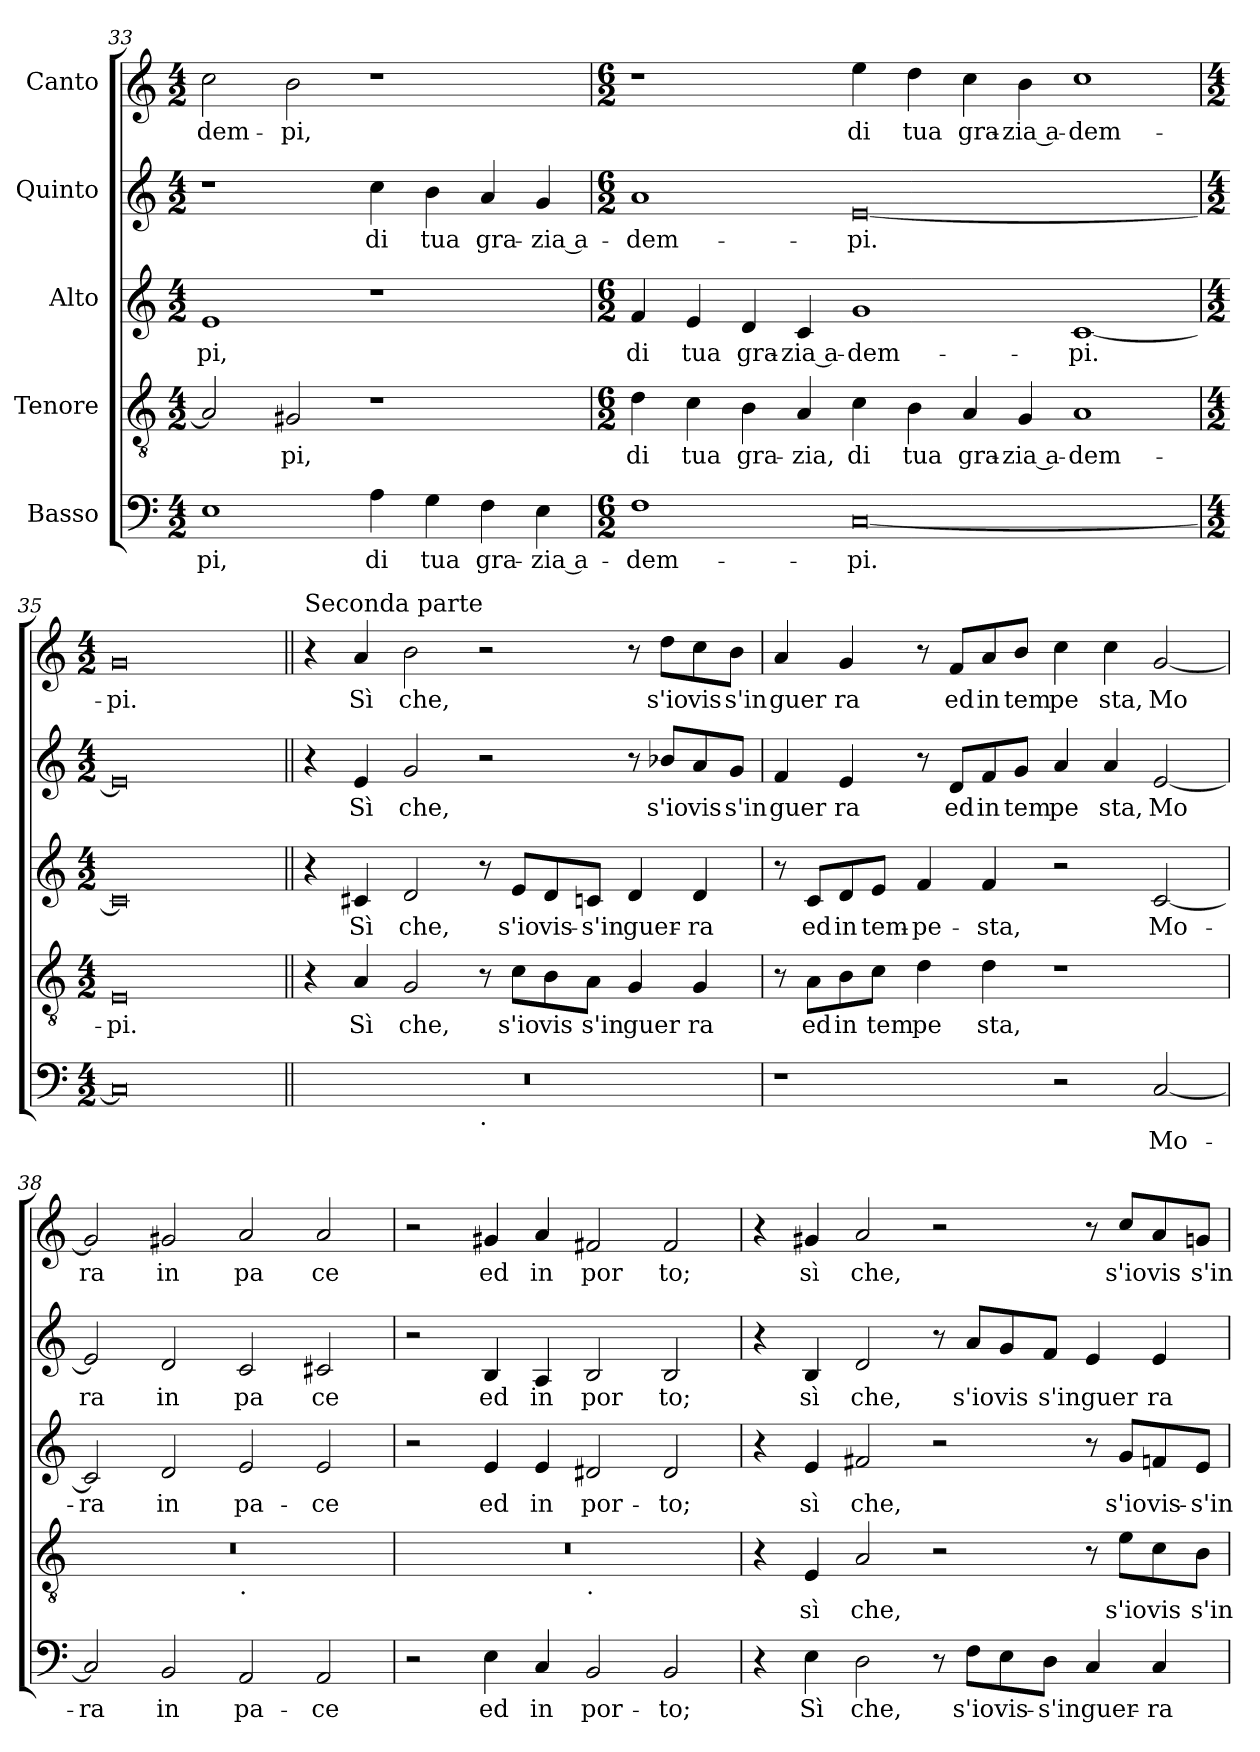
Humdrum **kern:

**kern	**text	**kern	**text	**kern	**text	**kern	**text	**kern	**text
*part5	*part5	*part4	*part4	*part3	*part3	*part2	*part2	*part1	*part1
*staff5	*staff5	*staff4	*staff4	*staff3	*staff3	*staff2	*staff2	*staff1	*staff1
*I"Basso	*	*I"Tenore	*	*I"Alto	*	*I"Quinto	*	*I"Canto	*
*clefF4	*	*clefGv2	*	*clefG2	*	*clefG2	*	*clefG2	*
*k[]	*	*k[]	*	*k[]	*	*k[]	*	*k[]	*
*M4/2	*	*M4/2	*	*M4/2	*	*M4/2	*	*M4/2	*
=33	=33	=33	=33	=33	=33	=33	=33	=33	=33
1E	-pi,	2A/]	.	1e	-pi,	1r	.	2cc\	-dem-
.	.	2G#X/	-pi,	.	.	.	.	2b\	-pi,
4A\	di	1r	.	1r	.	4cc\	di	1r	.
4G\	tua	.	.	.	.	4b\	tua	.	.
4F\	gra-	.	.	.	.	4a/	gra-	.	.
4E\	zia a-	.	.	.	.	4g/	zia a-	.	.
!!LO:PB:g=z
=34	=34	=34	=34	=34	=34	=34	=34	=34	=34
*M6/2	*	*M6/2	*	*M6/2	*	*M6/2	*	*M6/2	*
1F	-dem-	4d\	di	4f/	di	1a	-dem-	1r	.
.	.	4c\	tua	4e/	tua	.	.	.	.
.	.	4B\	gra-	4d/	gra-	.	.	.	.
.	.	4A/	-zia,	4c/	zia a-	.	.	.	.
[0C	-pi.	4c\	di	1g	-dem-	[0e	-pi.	4ee\	di
.	.	4B\	tua	.	.	.	.	4dd\	tua
.	.	4A/	gra-	.	.	.	.	4cc\	gra-
.	.	4G/	zia a-	.	.	.	.	4b\	zia a-
.	.	1A	-dem-	[1c	-pi.	.	.	1cc	-dem-
=35	=35	=35	=35	=35	=35	=35	=35	=35	=35
*M4/2	*	*M4/2	*	*M4/2	*	*M4/2	*	*M4/2	*
0C]	.	0E	-pi.	0c]	.	0e]	.	0g	-pi.
!!LO:LB:g=z
=36||	=36||	=36||	=36||	=36||	=36||	=36||	=36||	=36||	=36||
!	!	!	!	!	!	!	!	!LO:TX:a:t=Seconda parte	!
*^	*	*	*	*	*	*	*	*	*
0r	1ryy	.	4r	.	4r	.	4r	.	4r	.
.	.	.	4A/	-Sì	4c#X/	Sì	4e/	Sì	4a/	-Sì
.	.	.	2G/	che,	2d/	che,	2g/	che,	2b\	che,
!	!LO:TX:b:t=.	!	!	!	!	!	!	!	!	!
.	1ryy	.	8r	.	8r	.	2r	.	2r	.
.	.	.	8c\L	s'io	8e/L	s'io	.	.	.	.
.	.	.	8B\	vis	8d/	vis-	.	.	.	.
.	.	.	8A\J	s'in	8cn/J	-s'in	.	.	.	.
.	.	.	4G/	guer	4d/	guer-	8r	.	8r	.
.	.	.	.	.	.	.	8b-X/L	s'io	8dd\L	s'io
.	.	.	4G/	ra	4d/	-ra	8a/	vis	8cc\	vis
.	.	.	.	.	.	.	8g/J	s'in	8b\J	s'in
*v	*v	*	*	*	*	*	*	*	*	*
=37	=37	=37	=37	=37	=37	=37	=37	=37	=37
1r	.	8r	.	8r	.	4f/	guer	4a/	guer
.	.	8A\L	ed	8c/L	ed	.	.	.	.
.	.	8B\	in	8d/	in	4e/	ra	4g/	ra
.	.	8c\J	tem	8e/J	tem-	.	.	.	.
.	.	4d\	pe	4f/	-pe-	8r	.	8r	.
.	.	.	.	.	.	8d/L	ed	8f/L	ed
.	.	4d\	sta,	4f/	-sta,	8f/	in	8a/	in
.	.	.	.	.	.	8g/J	tem	8b/J	tem
2r	.	1r	.	2r	.	4a/	pe	4cc\	pe
.	.	.	.	.	.	4a/	sta,	4cc\	sta,
[2C/	Mo-	.	.	[2c/	Mo-	[2e/	Mo	[2g/	Mo
!!LO:PB:g=z
=38	=38	=38	=38	=38	=38	=38	=38	=38	=38
*	*	*^	*	*	*	*	*	*	*
2C/]	-ra	0r	1ryy	.	2c/]	-ra	2e/]	ra	2g/]	ra
2BB/	in	.	.	.	2d/	in	2d/	in	2g#X/	in
!	!	!	!LO:TX:b:t=.	!	!	!	!	!	!	!
2AA/	pa-	.	1ryy	.	2e/	pa-	2c/	pa	2a/	pa
2AA/	-ce	.	.	.	2e/	-ce	2c#X/	ce	2a/	ce
=39	=39	=39	=39	=39	=39	=39	=39	=39	=39	=39
2r	.	0r	1ryy	.	2r	.	2r	.	2r	.
4E\	ed	.	.	.	4e/	ed	4B/	ed	4g#X/	ed
4C/	in	.	.	.	4e/	in	4A/	in	4a/	in
!	!	!	!LO:TX:b:t=.	!	!	!	!	!	!	!
2BB/	por-	.	1ryy	.	2d#X/	por-	2B/	por	2f#X/	por
2BB/	-to;	.	.	.	2d#/	-to;	2B/	to;	2f#/	to;
*	*	*v	*v	*	*	*	*	*	*	*
=40	=40	=40	=40	=40	=40	=40	=40	=40	=40
4r	.	4r	.	4r	.	4r	.	4r	.
4E\	Sì	4E/	sì	4e/	sì	4B/	sì	4g#X/	sì
2D\	che,	2A/	che,	2f#X/	che,	2d/	che,	2a/	che,
8r	.	2r	.	2r	.	8r	.	2r	.
8F\L	s'io	.	.	.	.	8a/L	s'io	.	.
8E\	vis-	.	.	.	.	8g/	vis	.	.
8D\J	-s'in	.	.	.	.	8f/J	s'in	.	.
4C/	guer-	8r	.	8r	.	4e/	guer	8r	.
.	.	8e\L	s'io	8g/L	s'io	.	.	8cc/L	s'io
4C/	-ra	8c\	vis	8fn/	vis-	4e/	ra	8a/	vis
.	.	8B\J	s'in	8e/J	-s'in	.	.	8gn/J	s'in
=	=	=	=	=	=	=	=	=	=
*-	*-	*-	*-	*-	*-	*-	*-	*-	*-
